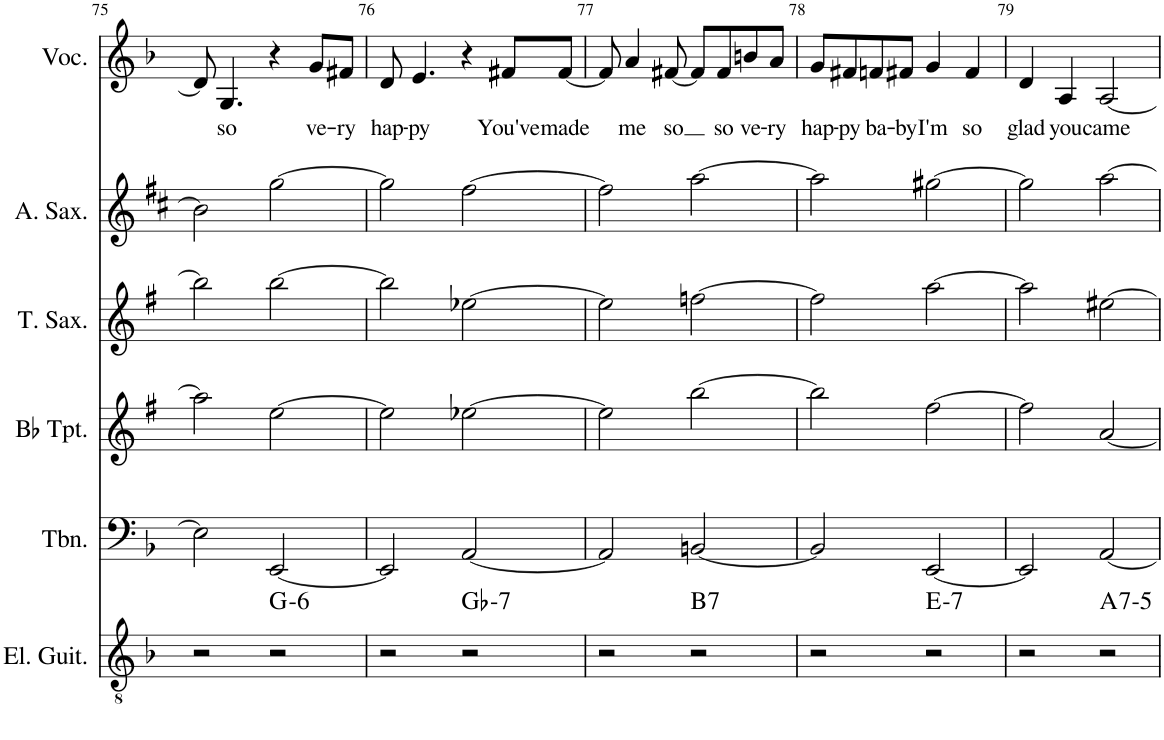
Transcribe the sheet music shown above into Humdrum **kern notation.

**kern	**harte	**kern	**kern	**kern	**kern	**kern	**text
*part6	*part6	*part5	*part4	*part3	*part2	*part1	*part1
*staff6	*	*staff5	*staff4	*staff3	*staff2	*staff1	*staff1
*I"Electric Guitar	*	*I"Trombone	*I"Bb Trumpet	*I"Tenor Saxophone	*I"Alto Saxophone	*I"Vocal	*
*I'El. Guit.	*	*I'Tbn.	*I'Bb Tpt.	*I'T. Sax.	*I'A. Sax.	*I'Voc.	*
!!LO:PB:g=z
*clefGv2	*	*clefF4	*clefG2	*clefG2	*clefG2	*clefG2	*
*	*	*	*Trd1c2	*Trd8c14	*Trd5c9	*	*
*k[b-]	*	*k[b-]	*k[f#]	*k[f#]	*k[f#c#]	*k[b-]	*
*M4/4	*	*M4/4	*M4/4	*M4/4	*M4/4	*M4/4	*
=75	=75	=75	=75	=75	=75	=75	=75
2r	.	2E\]	2aa\]	2bb\]	2b\]	8d/]	.
!	!	!	!	!	!	!	!LO:LY:b
.	.	.	.	.	.	4.G/	so
!	!LO:H:kt=6	!	!	!	!	!	!
2r	G:min6	[2EE/	[2ee\	[2bb\	[2gg\	4r	.
!	!	!	!	!	!	!	!LO:LY:b
.	.	.	.	.	.	8g/L	ve-
!	!	!	!	!	!	!	!LO:LY:b
.	.	.	.	.	.	8f#X/J	-ry
=76	=76	=76	=76	=76	=76	=76	=76
!	!	!	!	!	!	!	!LO:LY:b
2r	.	2EE/]	2ee\]	2bb\]	2gg\]	8d/	hap-
!	!	!	!	!	!	!	!LO:LY:b
.	.	.	.	.	.	4.e/	-py
!	!LO:H:kt=7	!	!	!	!	!	!
2r	Gb:min7	[2AA/	[2ee-X\	[2ee-X\	[2ff#\	4r	.
!	!	!	!	!	!	!	!LO:LY:b
.	.	.	.	.	.	8f#X/L	You've
!	!	!	!	!	!	!	!LO:LY:b
.	.	.	.	.	.	[8f#/J	made
=77	=77	=77	=77	=77	=77	=77	=77
2r	.	2AA/]	2ee-\]	2ee-\]	2ff#\]	8f#/]	.
!	!	!	!	!	!	!	!LO:LY:b
.	.	.	.	.	.	4a/	me
!	!	!	!	!	!	!	!LO:LY:b
.	.	.	.	.	.	[8f#X/	so
!	!LO:H:kt=7	!	!	!	!	!	!
2r	B:7	[2BBn/	[2bb\	[2ffn\	[2aa\	8f#/L]	.
!	!	!	!	!	!	!	!LO:LY:b
.	.	.	.	.	.	8f#/	so
!	!	!	!	!	!	!	!LO:LY:b
.	.	.	.	.	.	8bn/	ve-
!	!	!	!	!	!	!	!LO:LY:b
.	.	.	.	.	.	8a/J	-ry
=78	=78	=78	=78	=78	=78	=78	=78
!	!	!	!	!	!	!	!LO:LY:b
2r	.	2BB/]	2bb\]	2ff\]	2aa\]	8g/L	hap-
!	!	!	!	!	!	!	!LO:LY:b
.	.	.	.	.	.	8f#X/	-py
!	!	!	!	!	!	!	!LO:LY:b
.	.	.	.	.	.	8fn/	ba-
!	!	!	!	!	!	!	!LO:LY:b
.	.	.	.	.	.	8f#X/J	-by
!	!LO:H:kt=7	!	!	!	!	!	!LO:LY:b
2r	E:min7	[2EE/	[2ff#\	[2aa\	[2gg#X\	4g/	I'm
!	!	!	!	!	!	!	!LO:LY:b
.	.	.	.	.	.	4f#/	so
=79	=79	=79	=79	=79	=79	=79	=79
!	!	!	!	!	!	!	!LO:LY:b
2r	.	2EE/]	2ff#\]	2aa\]	2gg#\]	4d/	glad
!	!	!	!	!	!	!	!LO:LY:b
.	.	.	.	.	.	4A/	you
!	!LO:H:kt=7	!	!	!	!	!	!LO:LY:b
2r	A:(3,b5,b7)	[2AA/	[2a/	[2ee#X\	[2aa\	[2A/	came
=	=	=	=	=	=	=	=
*-	*-	*-	*-	*-	*-	*-	*-
